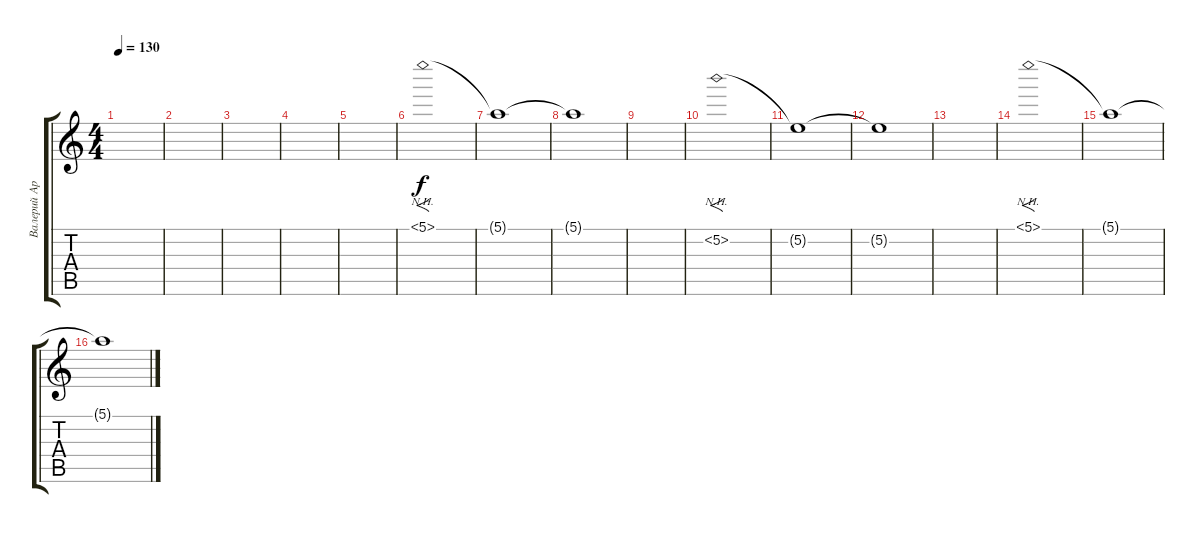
\track ("Валерий Аркадин" "Валерий Ар") {instrument distortionguitar}
\staff {score tabs}
\tuning (E4 B3 G3 D3 A2 E2) {hide}
\ts (4 4)
\tempo 130
\clef g2
\ks c
|
|
|
|
|
5.1{nh}.1{f} |
5.1{t}.1 |
5.1{t}.1 |
|
5.2{nh}.1{f} |
5.2{t}.1 |
5.2{t}.1 |
|
5.1{nh}.1{f} |
5.1{t}.1 |
5.1{t}.1
